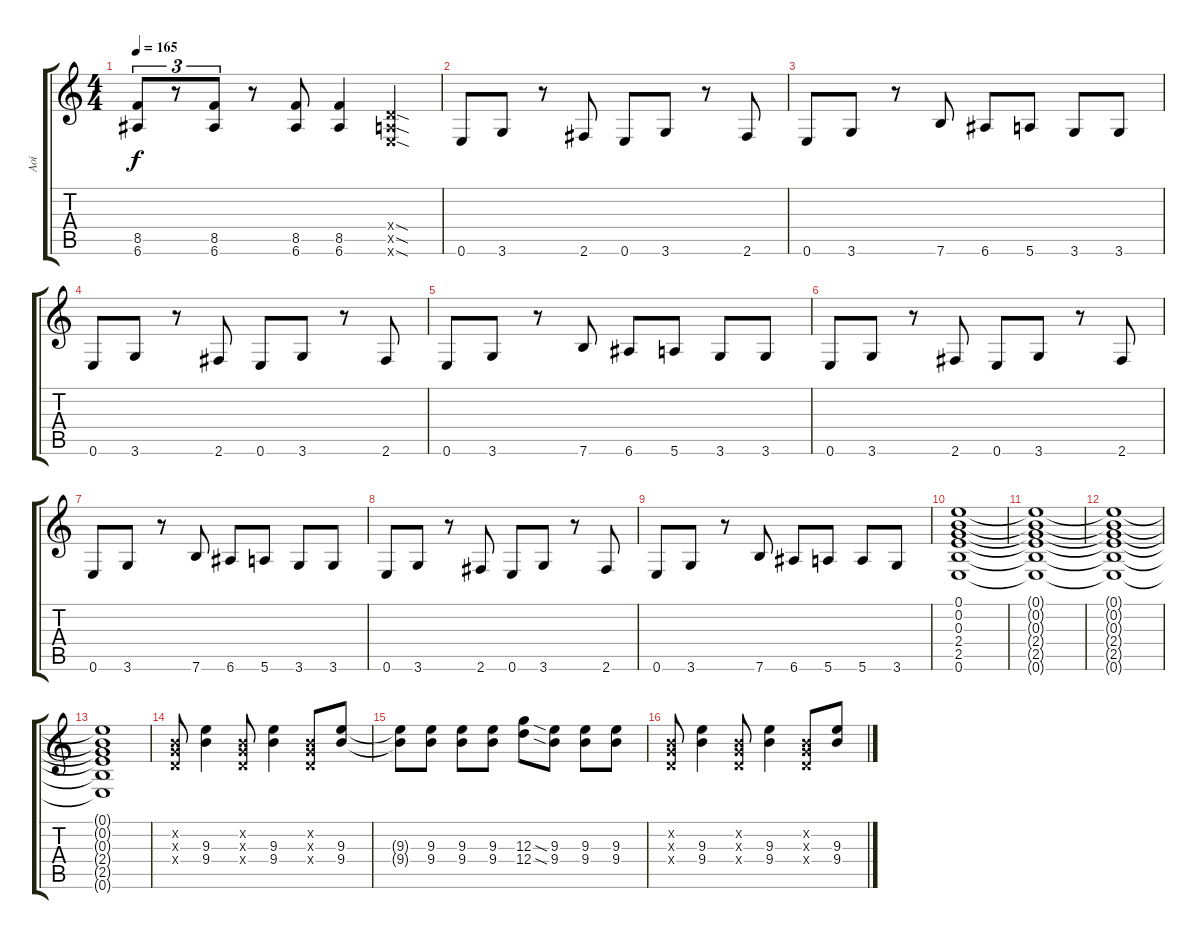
\track ("Aoi" "Aoi") {instrument distortionguitar}
\staff {score tabs}
\tuning (E4 B3 G3 D3 A2 E2) {hide}
\ts (4 4)
\tempo 165
\clef g2
\ks c
(8.5 6.6).8{tu (3 2) dy f} r.8{tu (3 2)} (8.5 6.6).8{tu (3 2)} r.8 (8.5 6.6).8 (8.5 6.6).4 (0.4{sod x} 0.5{sod x} 0.6{sod x}).4 |
0.6.8 3.6.8 r.8 2.6.8 0.6.8 3.6.8 r.8 2.6.8 |
0.6.8 3.6.8 r.8 7.6.8 6.6.8 5.6.8 3.6.8 3.6.8 |
0.6.8 3.6.8 r.8 2.6.8 0.6.8 3.6.8 r.8 2.6.8 |
0.6.8 3.6.8 r.8 7.6.8 6.6.8 5.6.8 3.6.8 3.6.8 |
0.6.8 3.6.8 r.8 2.6.8 0.6.8 3.6.8 r.8 2.6.8 |
0.6.8 3.6.8 r.8 7.6.8 6.6.8 5.6.8 3.6.8 3.6.8 |
0.6.8 3.6.8 r.8 2.6.8 0.6.8 3.6.8 r.8 2.6.8 |
0.6.8 3.6.8 r.8 7.6.8 6.6.8 5.6.8 5.6.8 3.6.8 |
(0.1 0.2 0.3 2.4 2.5 0.6).1 |
(0.1{t} 0.2{t} 0.3{t} 2.4{t} 2.5{t} 0.6{t}).1 |
(0.1{t} 0.2{t} 0.3{t} 2.4{t} 2.5{t} 0.6{t}).1 |
(0.1{t} 0.2{t} 0.3{t} 2.4{t} 2.5{t} 0.6{t}).1 |
(0.2{x} 0.3{x} 0.4{x}).8 (9.3 9.4).4 (0.2{x} 0.3{x} 0.4{x}).8 (9.3 9.4).4 (0.2{x} 0.3{x} 0.4{x}).8 (9.3 9.4).8 |
(9.3{t} 9.4{t}).8 (9.3 9.4).8 (9.3 9.4).8 (9.3 9.4).8 (12.3 12.4).8 (9.3{sia} 9.4{sia}).8 (9.3 9.4).8 (9.3 9.4).8 |
(0.2{x} 0.3{x} 0.4{x}).8 (9.3 9.4).4 (0.2{x} 0.3{x} 0.4{x}).8 (9.3 9.4).4 (0.2{x} 0.3{x} 0.4{x}).8 (9.3 9.4).8
